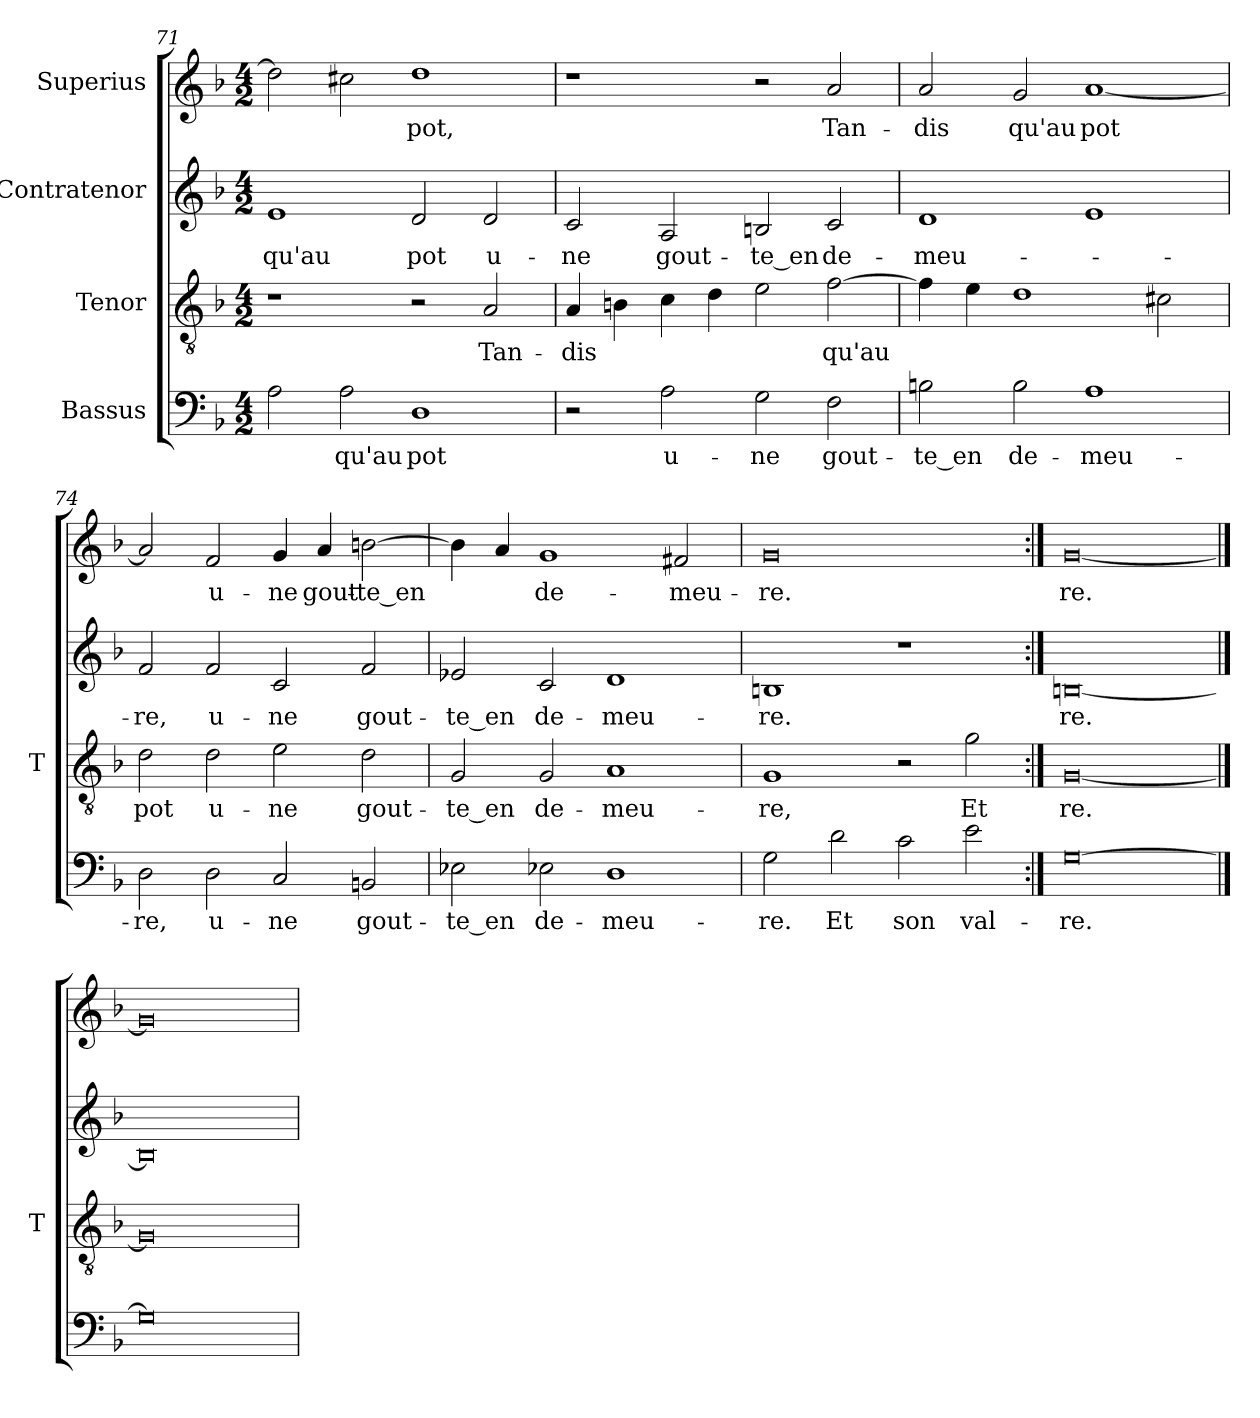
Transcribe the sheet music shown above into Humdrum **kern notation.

**kern	**text	**kern	**text	**kern	**text	**kern	**text
*part4	*part4	*part3	*part3	*part2	*part2	*part1	*part1
*staff4	*staff4	*staff3	*staff3	*staff2	*staff2	*staff1	*staff1
*I"Bassus	*	*I"Tenor	*	*I"Contratenor	*	*I"Superius	*
*	*	*I'T	*	*	*	*	*
*clefF4	*	*clefGv2	*	*clefG2	*	*clefG2	*
*k[b-]	*	*k[b-]	*	*k[b-]	*	*k[b-]	*
*M4/2	*	*M4/2	*	*M4/2	*	*M4/2	*
=71	=71	=71	=71	=71	=71	=71	=71
2A	.	1r	.	1e	-qu'au	2dd]	.
2A	-qu'au	.	.	.	.	2cc#X	.
1D	-pot	2r	.	2d	-pot	1dd	-pot,
.	.	2A	Tan-	2d	u-	.	.
=72	=72	=72	=72	=72	=72	=72	=72
2r	.	4A	-dis	2c	-ne	1r	.
.	.	4B	.	.	.	.	.
2A	u-	4c	.	2A	gout-	.	.
.	.	4d	.	.	.	.	.
2G	-ne	2e	.	2B	-te_en	2r	.
2F	gout-	[2f	-qu'au	2c	de-	2a	Tan-
=73	=73	=73	=73	=73	=73	=73	=73
2B	-te_en	4f]	.	1d	meu-	2a	-dis
.	.	4e	.	.	.	.	.
2B	de-	1d	.	.	.	2g	-qu'au
1A	meu-	.	.	1e	.	[1a	-pot
.	.	2c#X	.	.	.	.	.
=74	=74	=74	=74	=74	=74	=74	=74
2D	-re,	2d	-pot	2f	-re,	2a]	.
2D	u-	2d	u-	2f	u-	2f	u-
2C	-ne	2e	-ne	2c	-ne	4g	-ne
.	.	.	.	.	.	4a	gout-
2BB	gout-	2d	gout-	2f	gout-	[2b	-te_en
=75	=75	=75	=75	=75	=75	=75	=75
2E-X	-te_en	2G	-te_en	2e-X	-te_en	4b]	.
.	.	.	.	.	.	4a	.
2E-X	de-	2G	de-	2c	de-	1g	de-
1D	meu-	1A	meu-	1d	meu-	.	.
.	.	.	.	.	.	2f#X	meu-
=76	=76	=76	=76	=76	=76	=76	=76
2G	-re.	1G	-re,	1B	-re.	0g	-re.
2d	-Et	.	.	.	.	.	.
2c	-son	2r	.	1r	.	.	.
2e	val-	2g	-Et	.	.	.	.
=77:|!	=77:|!	=77:|!	=77:|!	=77:|!	=77:|!	=77:|!	=77:|!
[0G	-re.	[0G	-re.	[0B	-re.	[0g	-re.
==78	==78	==78	==78	==78	==78	==78	==78
0G]	.	0G]	.	0B]	.	0g]	.
=	=	=	=	=	=	=	=
*-	*-	*-	*-	*-	*-	*-	*-
